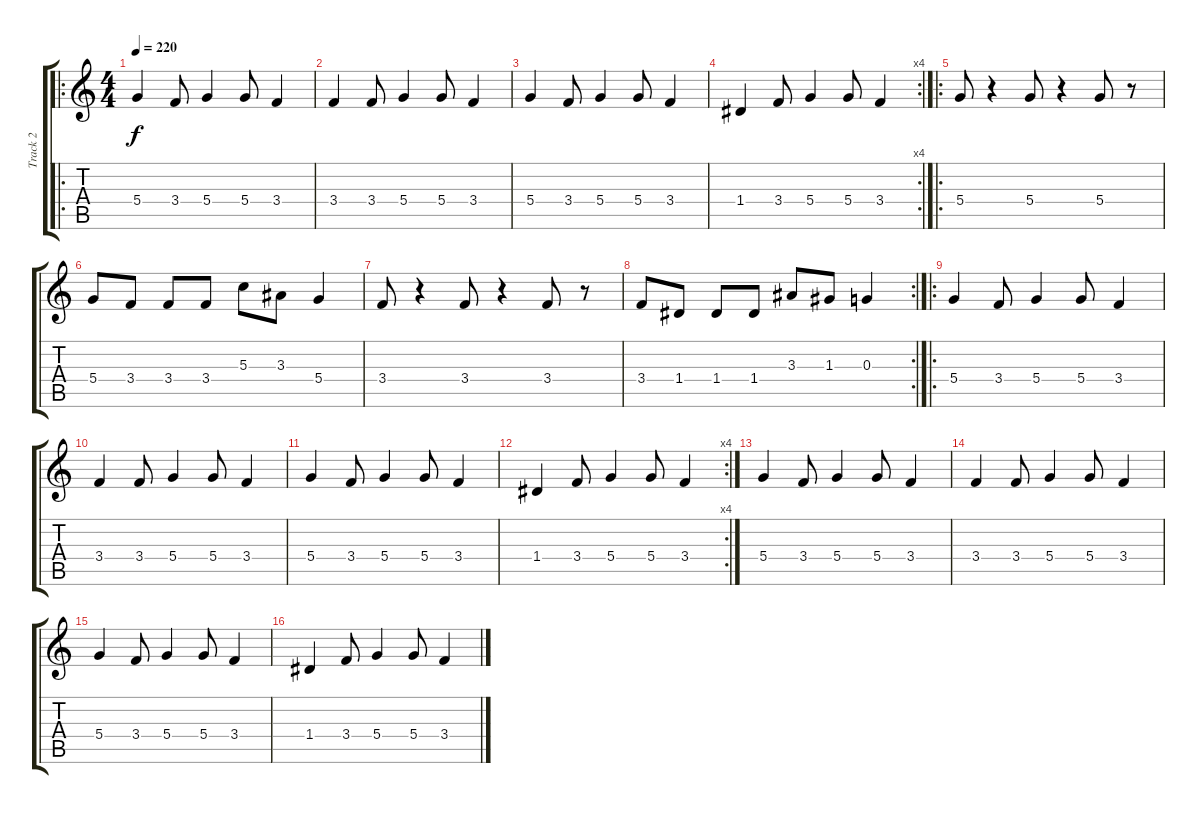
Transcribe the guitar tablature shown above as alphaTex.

\track ("Track 2" "Track 2") {instrument overdrivenguitar}
\staff {score tabs}
\tuning (E4 B3 G3 D3 A2 E2) {hide}
\ro
\ts (4 4)
\tempo 220
\clef g2
\ks c
5.4.4{dy f} 3.4.8 5.4.4 5.4.8 3.4.4 |
3.4.4 3.4.8 5.4.4 5.4.8 3.4.4 |
5.4.4 3.4.8 5.4.4 5.4.8 3.4.4 |
\rc 4
1.4.4 3.4.8 5.4.4 5.4.8 3.4.4 |
\ro
5.4.8 r.4 5.4.8 r.4 5.4.8 r.8 |
5.4.8 3.4.8 3.4.8 3.4.8 5.3.8 3.3.8 5.4.4 |
3.4.8 r.4 3.4.8 r.4 3.4.8 r.8 |
\rc 2
3.4.8 1.4.8 1.4.8 1.4.8 3.3.8 1.3.8 0.3.4 |
\ro
5.4.4 3.4.8 5.4.4 5.4.8 3.4.4 |
3.4.4 3.4.8 5.4.4 5.4.8 3.4.4 |
5.4.4 3.4.8 5.4.4 5.4.8 3.4.4 |
\rc 4
1.4.4 3.4.8 5.4.4 5.4.8 3.4.4 |
5.4.4{volume 14} 3.4.8 5.4.4 5.4.8 3.4.4 |
3.4.4{volume 12} 3.4.8 5.4.4 5.4.8 3.4.4 |
5.4.4{volume 10} 3.4.8 5.4.4 5.4.8 3.4.4 |
1.4.4{volume 8} 3.4.8 5.4.4 5.4.8 3.4.4
